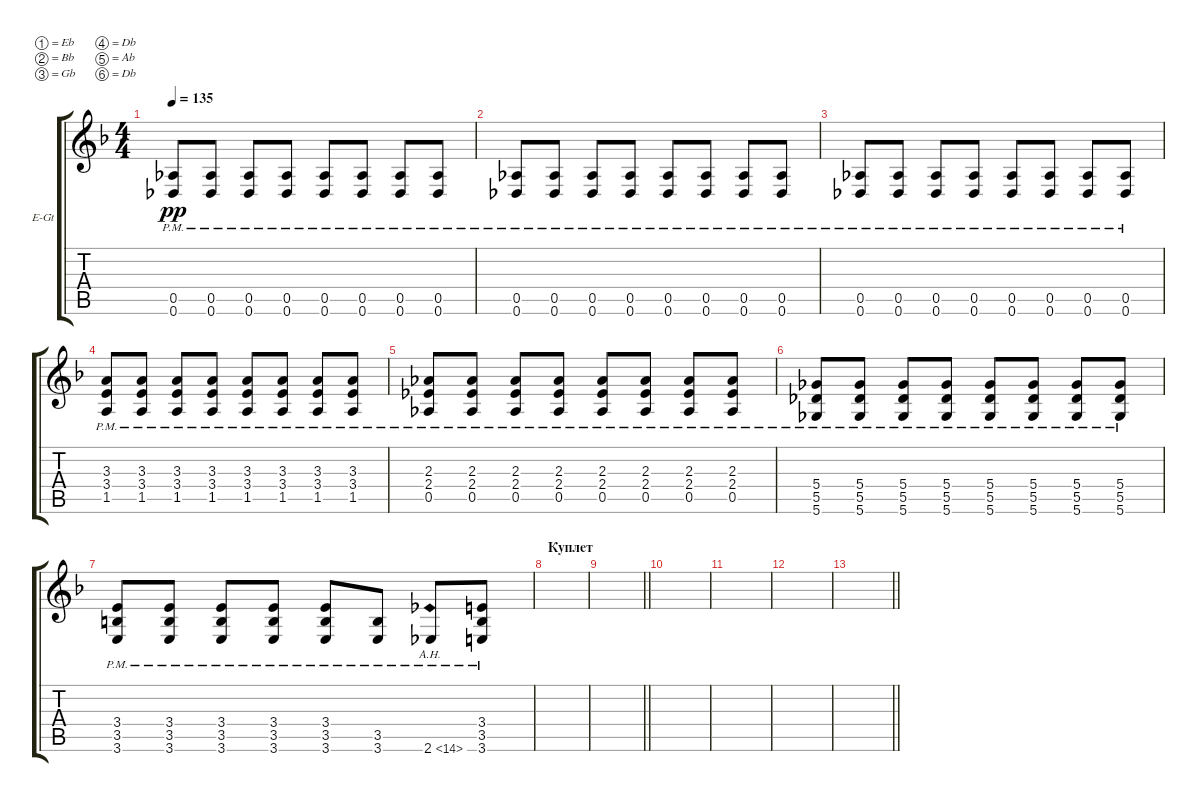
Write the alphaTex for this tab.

\bracketExtendMode groupsimilarinstruments
\firstSystemTrackNameOrientation horizontal
\otherSystemsTrackNameOrientation horizontal
\track ("Гитара 2 (Дисторшн)" "E-Gt") {instrument distortionguitar}
\staff {score tabs}
\tuning (Eb4 Bb3 Gb3 Db3 Ab2 Db2)
\ts (4 4)
\tempo 135
\clef g2
\ks dminor
(0.5{pm} 0.6{pm}).8{dy pp} (0.6{pm} 0.5{pm}).8 (0.5{pm} 0.6{pm}).8 (0.6{pm} 0.5{pm}).8 (0.5{pm} 0.6{pm}).8 (0.6{pm} 0.5{pm}).8 (0.5{pm} 0.6{pm}).8 (0.6{pm} 0.5{pm}).8 |
(0.5{pm} 0.6{pm}).8 (0.6{pm} 0.5{pm}).8 (0.5{pm} 0.6{pm}).8 (0.6{pm} 0.5{pm}).8 (0.5{pm} 0.6{pm}).8 (0.6{pm} 0.5{pm}).8 (0.5{pm} 0.6{pm}).8 (0.6{pm} 0.5{pm}).8 |
(0.5{pm} 0.6{pm}).8 (0.6{pm} 0.5{pm}).8 (0.5{pm} 0.6{pm}).8 (0.6{pm} 0.5{pm}).8 (0.5{pm} 0.6{pm}).8 (0.6{pm} 0.5{pm}).8 (0.5{pm} 0.6{pm}).8 (0.6{pm} 0.5{pm}).8 |
(1.5{pm} 3.4{pm} 3.3{pm}).8 (1.5{pm} 3.4{pm} 3.3{pm}).8 (1.5{pm} 3.4{pm} 3.3{pm}).8 (1.5{pm} 3.4{pm} 3.3{pm}).8 (1.5{pm} 3.4{pm} 3.3{pm}).8 (1.5{pm} 3.4{pm} 3.3{pm}).8 (1.5{pm} 3.4{pm} 3.3{pm}).8 (1.5{pm} 3.4{pm} 3.3{pm}).8 |
(0.5{pm} 2.4{pm} 2.3{pm}).8 (0.5{pm} 2.4{pm} 2.3{pm}).8 (0.5{pm} 2.4{pm} 2.3{pm}).8 (0.5{pm} 2.4{pm} 2.3{pm}).8 (0.5{pm} 2.4{pm} 2.3{pm}).8 (0.5{pm} 2.4{pm} 2.3{pm}).8 (0.5{pm} 2.4{pm} 2.3{pm}).8 (0.5{pm} 2.4{pm} 2.3{pm}).8 |
(5.6{pm} 5.5{pm} 5.4{pm}).8 (5.6{pm} 5.5{pm} 5.4{pm}).8 (5.6{pm} 5.5{pm} 5.4{pm}).8 (5.6{pm} 5.5{pm} 5.4{pm}).8 (5.6{pm} 5.5{pm} 5.4{pm}).8 (5.6{pm} 5.5{pm} 5.4{pm}).8 (5.6{pm} 5.5{pm} 5.4{pm}).8 (5.6{pm} 5.5{pm} 5.4{pm}).8 |
(3.6{pm} 3.5{pm} 3.4{pm}).8 (3.6{pm} 3.5{pm} 3.4{pm}).8 (3.6{pm} 3.5{pm} 3.4{pm}).8 (3.6{pm} 3.5{pm} 3.4{pm}).8 (3.6{pm} 3.5{pm} 3.4{pm}).8 (3.6{pm} 3.5{pm}).8 2.6{ah 12 pm}.8 (3.6{pm} 3.5{pm} 3.4{pm}).8 |
\section ("" "Куплет")
|
\barLineRight lightlight
|
|
|
|
\barLineRight lightlight
